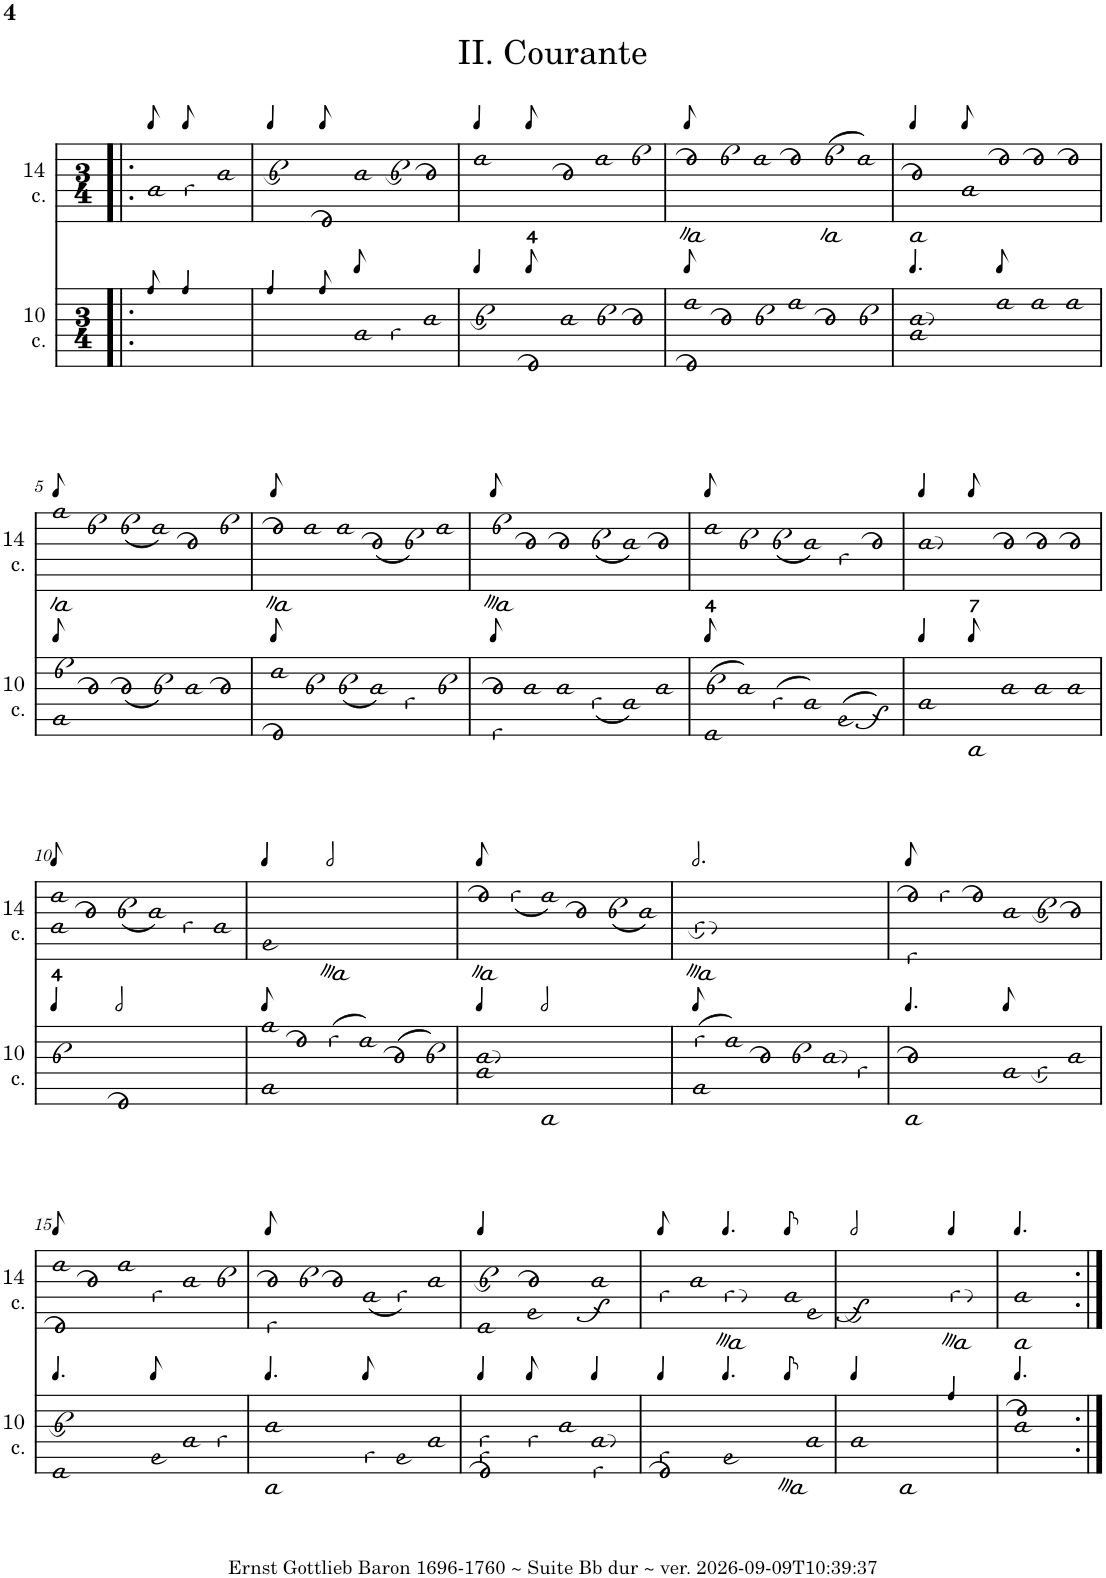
**kern	**kern
*part2	*part1
*staff2	*staff1
*I"10 c.	*I"14 c.
*I'10 c.	*I'14 c.
!!LO:PB:g=z
*stria6	*stria6
*k[b-e-]	*k[b-e-]
*M3/4	*M3/4
=!|:	=!|:
8r	8F
4r	8GL
.	8AJ
=1	=1
4r	4B-
8r	8BB-L
8F	8AJ
8GL	8B-L
8AJ	8cJ
=2	=2
4B-	4d
8BB-L	8BBB-L
8AJ	8cJ
8B-L	8dL
8cJ	8e-J
=3	=3
8BB- 8dL	8DD 8fL
8cJ	8e-J
8B-L	8dL
8dJ	8fJ
8cL	(8EE- 8e-L
8B-J	8dJ)
=4	=4
4.F 4.A	4FF 4c
.	8FL
8d	8fJ
8dL	8fL
8dJ	8fJ
!!LO:LB:g=z
=5	=5
8C 8e-L	8EE- 8gL
8cJ	8e-J
(<8cL	(<8e-L
8B-J)	8dJ)
8AL	8cL
8cJ	8e-J
=6	=6
8BB- 8dL	8DD 8fL
8B-J	8dJ
(<8B-L	8dL
8AJ)	(<8cJ
8GL	8B-L)
8B-J	8dJ
=7	=7
8AA 8cL	8CC 8e-L
8AJ	8cJ
8AL	8cL
(<8GJ	(<8B-J
8FL)	8AL)
8AJ	8cJ
=8	=8
(8GG 8B-L	8BBB- 8dL
8AJ)	8B-J
(8GL	(<8B-L
8FJ)	8AJ)
(8EL	8GL
8FJ)	8cJ
=9	=9
4F	4A
8FFL	8FFFL
8AJ	8cJ
8AL	8cL
8AJ	8cJ
!!LO:LB:g=z
=10	=10
4B-	8BBB- 8F 8dL
.	8cJ
2BB-	(<8B-L
.	8AJ)
.	8GL
.	8FJ
=11	=11
8C 8gL	4En
8fJ	.
(8eL	2CC
8dJ)	.
(8cL	.
8B-J)	.
=12	=12
4F 4A	8DD 8fL
.	(<8enJ
2FF	8dL)
.	8cJ
.	(<8B-L
.	8AJ)
=13	=13
(8C 8eL	2.CC 2.G
8dJ)	.
8cL	.
8B-J	.
8AL	.
8GJ	.
=14	=14
4.FF 4.c	8AA 8fL
.	8enJ
.	8fL
8F	8AJ
8GL	8B-L
8AJ	8cJ
!!LO:LB:g=z
=15	=15
4.GG 4.B-	8BB- 8dL
.	8cJ
.	8dL
8E	8GJ
8FL	8AL
8GJ	8B-J
=16	=16
4.FF 4.A	8AA 8cL
.	8B-J
.	8cL
8D	(<8FJ
8EL	8GL)
8FJ	8AJ
=17	=17
4BB- 4D 4G	4GG 4B-
8GL	4En 4c
8AJ	.
4AA 4F	4F 4A
=18	=18
4BB- 4D	8GL
.	8AJ
4.E	4.CC 4.G
16CCLL	16FLL
16FJJ	16EnJJ
=19	=19
4F	2F
4FF	.
4r	4CC 4G
=20	=20
4.A 4.f	4.FF 4.F
=:|!	=:|!
*-	*-
